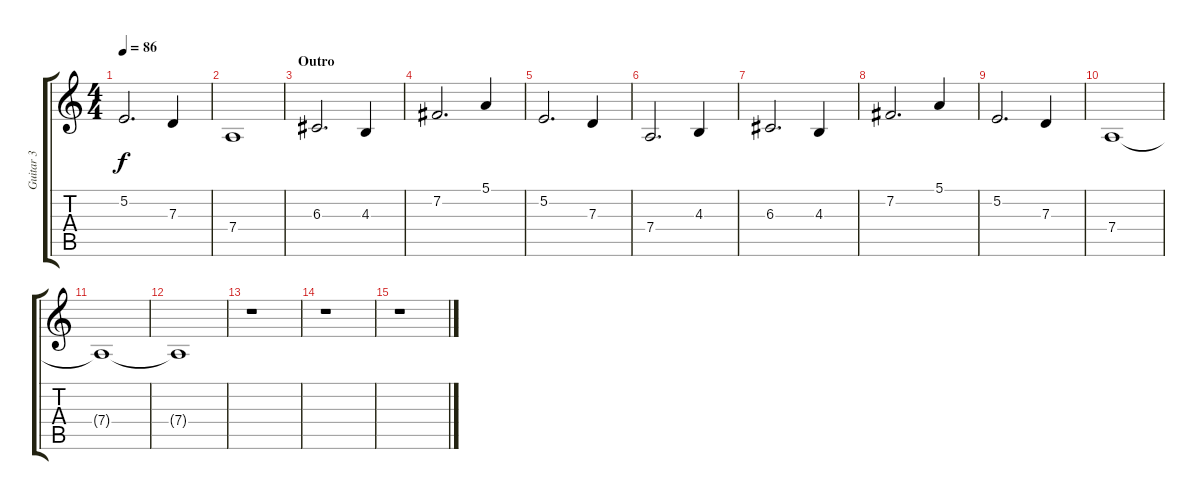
\track ("Guitar 3" "Guitar 3") {instrument viola}
\staff {score tabs}
\tuning (E4 B3 G3 D3 A2 E2) {hide}
\ts (4 4)
\tempo 86
\clef g2
\ks c
5.2.2{d dy f} 7.3.4 |
7.4.1 |
\section ("" "Outro")
6.3.2{d} 4.3.4 |
7.2.2{d} 5.1.4 |
5.2.2{d} 7.3.4 |
7.4.2{d} 4.3.4 |
6.3.2{d} 4.3.4 |
7.2.2{d} 5.1.4 |
5.2.2{d} 7.3.4 |
7.4.1 |
7.4{t}.1 |
7.4{t}.1 |
r.1 |
r.1 |
r.1
